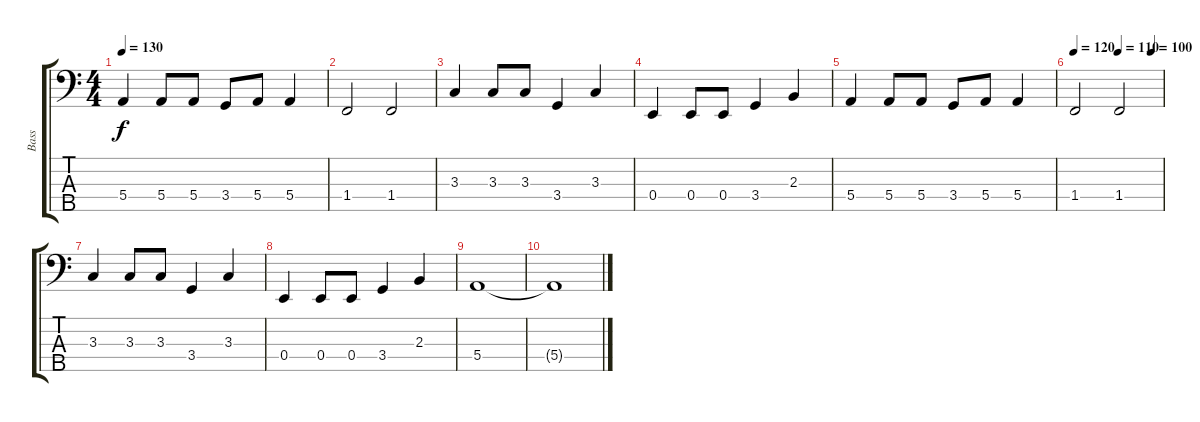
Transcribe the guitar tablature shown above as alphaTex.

\track ("Bass" "Bass") {instrument electricbasspick}
\staff {score tabs}
\tuning (G2 D2 A1 E1 B0) {hide}
\ts (4 4)
\tempo 130
\clef f4
\ks c
5.4.4{dy f} 5.4.8 5.4.8 3.4.8 5.4.8 5.4.4 |
1.4.2 1.4.2 |
3.3.4 3.3.8 3.3.8 3.4.4 3.3.4 |
0.4.4 0.4.8 0.4.8 3.4.4 2.3.4 |
5.4.4 5.4.8 5.4.8 3.4.8 5.4.8 5.4.4 |
\tempo 120
\tempo (110 0.5)
\tempo (100 0.875)
1.4.2 1.4.2 |
3.3.4 3.3.8 3.3.8 3.4.4 3.3.4 |
0.4.4 0.4.8 0.4.8 3.4.4 2.3.4 |
5.4.1{volume 11} |
5.4{t}.1{volume 0}
